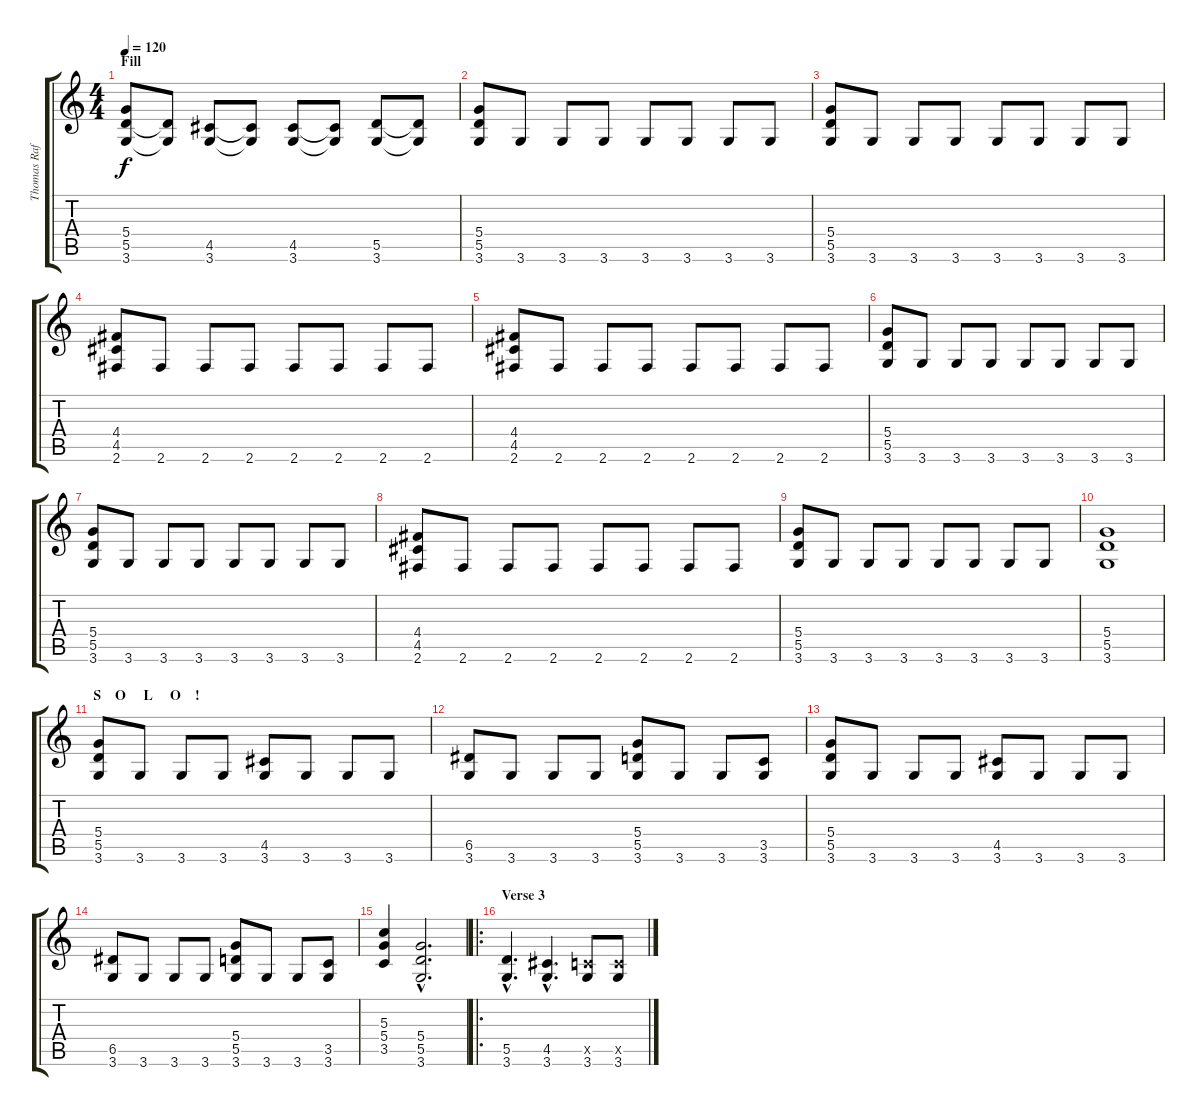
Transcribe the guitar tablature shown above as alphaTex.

\track ("Thomas Raftsjö" "Thomas Raf") {instrument distortionguitar}
\staff {score tabs}
\tuning (E4 B3 G3 D3 A2 E2) {hide}
\ts (4 4)
\section ("" "Fill")
\tempo 120
\clef g2
\ks c
(5.4 5.5 3.6).8{dy f} (5.5{t} 3.6{t}).8 (4.5 3.6).8 (4.5{t} 3.6{t}).8 (4.5 3.6).8 (4.5{t} 3.6{t}).8 (5.5 3.6).8 (5.5{t} 3.6{t}).8 |
(5.4 5.5 3.6).8 3.6.8 3.6.8 3.6.8 3.6.8 3.6.8 3.6.8 3.6.8 |
(5.4 5.5 3.6).8 3.6.8 3.6.8 3.6.8 3.6.8 3.6.8 3.6.8 3.6.8 |
(4.4 4.5 2.6).8 2.6.8 2.6.8 2.6.8 2.6.8 2.6.8 2.6.8 2.6.8 |
(4.4 4.5 2.6).8 2.6.8 2.6.8 2.6.8 2.6.8 2.6.8 2.6.8 2.6.8 |
(5.4 5.5 3.6).8 3.6.8 3.6.8 3.6.8 3.6.8 3.6.8 3.6.8 3.6.8 |
(5.4 5.5 3.6).8 3.6.8 3.6.8 3.6.8 3.6.8 3.6.8 3.6.8 3.6.8 |
(4.4 4.5 2.6).8 2.6.8 2.6.8 2.6.8 2.6.8 2.6.8 2.6.8 2.6.8 |
(5.4 5.5 3.6).8 3.6.8 3.6.8 3.6.8 3.6.8 3.6.8 3.6.8 3.6.8 |
(5.4 5.5 3.6).1 |
\section ("" "S    O     L     O    !")
(5.4 5.5 3.6).8 3.6.8 3.6.8 3.6.8 (4.5 3.6).8 3.6.8 3.6.8 3.6.8 |
(6.5 3.6).8 3.6.8 3.6.8 3.6.8 (5.4 5.5 3.6).8 3.6.8 3.6.8 (3.5 3.6).8 |
(5.4 5.5 3.6).8 3.6.8 3.6.8 3.6.8 (4.5 3.6).8 3.6.8 3.6.8 3.6.8 |
(6.5 3.6).8 3.6.8 3.6.8 3.6.8 (5.4 5.5 3.6).8 3.6.8 3.6.8 (3.5 3.6).8 |
(5.3 5.4 3.5).4 (5.4{hac} 5.5{hac} 3.6{hac}).2{d} |
\ro
\section ("" "Verse 3")
(5.5{hac} 3.6{hac}).4{d} (4.5{hac} 3.6{hac}).4{d} (3.5{x} 3.6).8 (3.5{x} 3.6).8
